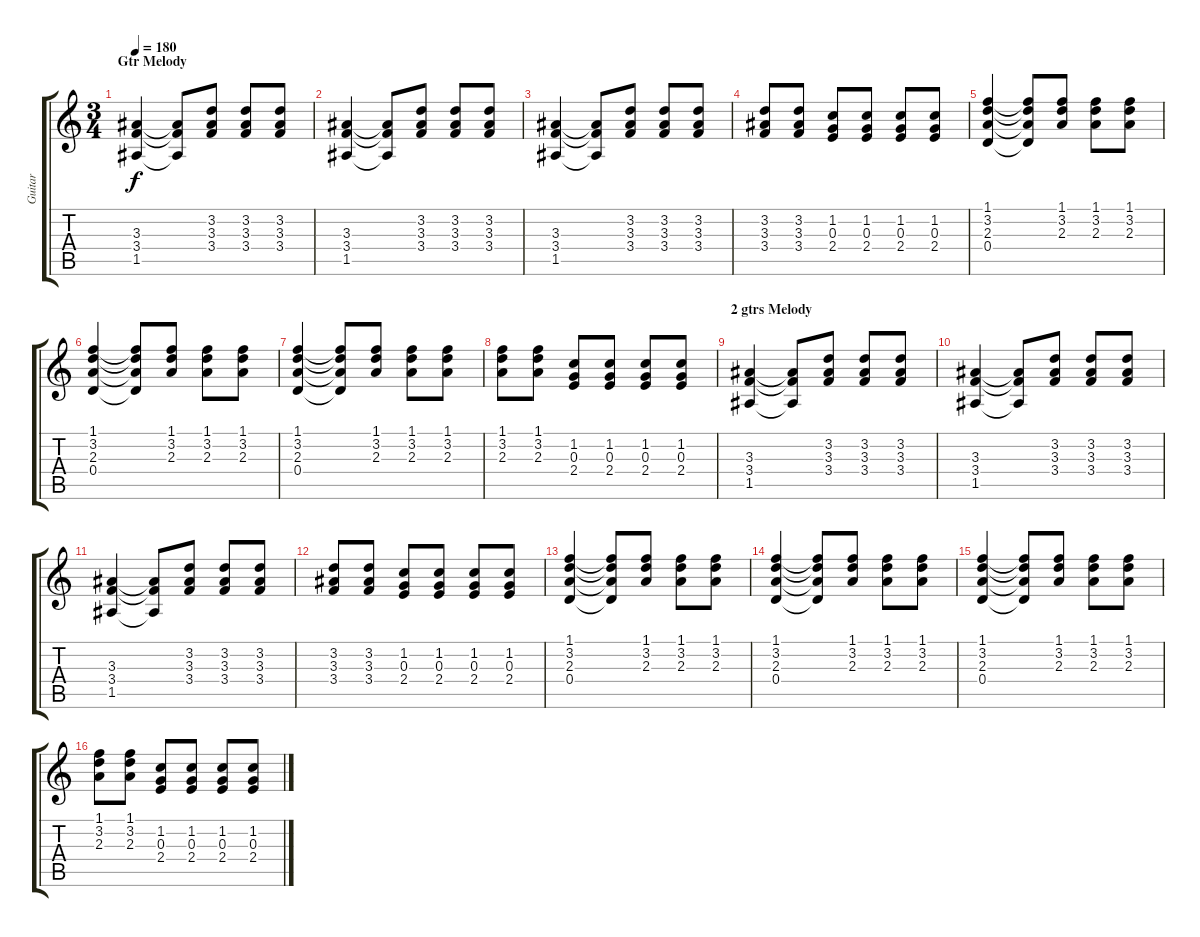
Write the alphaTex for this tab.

\track ("Guitar" "Guitar") {instrument acousticguitarnylon}
\staff {score tabs}
\tuning (E4 B3 G3 D3 A2 E2) {hide}
\ts (3 4)
\section ("" "Gtr Melody")
\tempo 180
\clef g2
\ks c
(3.3 3.4 1.5).4{dy f} (3.3{t} 3.4{t} 1.5{t}).8 (3.2 3.3 3.4).8 (3.2 3.3 3.4).8 (3.2 3.3 3.4).8 |
(3.3 3.4 1.5).4 (3.3{t} 3.4{t} 1.5{t}).8 (3.2 3.3 3.4).8 (3.2 3.3 3.4).8 (3.2 3.3 3.4).8 |
(3.3 3.4 1.5).4 (3.3{t} 3.4{t} 1.5{t}).8 (3.2 3.3 3.4).8 (3.2 3.3 3.4).8 (3.2 3.3 3.4).8 |
(3.2 3.3 3.4).8 (3.2 3.3 3.4).8 (1.2 0.3 2.4).8 (1.2 0.3 2.4).8 (1.2 0.3 2.4).8 (1.2 0.3 2.4).8 |
(1.1 3.2 2.3 0.4).4 (1.1{t} 3.2{t} 2.3{t} 0.4{t}).8 (1.1 3.2 2.3).8 (1.1 3.2 2.3).8 (1.1 3.2 2.3).8 |
(1.1 3.2 2.3 0.4).4 (1.1{t} 3.2{t} 2.3{t} 0.4{t}).8 (1.1 3.2 2.3).8 (1.1 3.2 2.3).8 (1.1 3.2 2.3).8 |
(1.1 3.2 2.3 0.4).4 (1.1{t} 3.2{t} 2.3{t} 0.4{t}).8 (1.1 3.2 2.3).8 (1.1 3.2 2.3).8 (1.1 3.2 2.3).8 |
(1.1 3.2 2.3).8 (1.1 3.2 2.3).8 (1.2 0.3 2.4).8 (1.2 0.3 2.4).8 (1.2 0.3 2.4).8 (1.2 0.3 2.4).8 |
\section ("" "2 gtrs Melody")
(3.3 3.4 1.5).4 (3.3{t} 3.4{t} 1.5{t}).8 (3.2 3.3 3.4).8 (3.2 3.3 3.4).8 (3.2 3.3 3.4).8 |
(3.3 3.4 1.5).4 (3.3{t} 3.4{t} 1.5{t}).8 (3.2 3.3 3.4).8 (3.2 3.3 3.4).8 (3.2 3.3 3.4).8 |
(3.3 3.4 1.5).4 (3.3{t} 3.4{t} 1.5{t}).8 (3.2 3.3 3.4).8 (3.2 3.3 3.4).8 (3.2 3.3 3.4).8 |
(3.2 3.3 3.4).8 (3.2 3.3 3.4).8 (1.2 0.3 2.4).8 (1.2 0.3 2.4).8 (1.2 0.3 2.4).8 (1.2 0.3 2.4).8 |
(1.1 3.2 2.3 0.4).4 (1.1{t} 3.2{t} 2.3{t} 0.4{t}).8 (1.1 3.2 2.3).8 (1.1 3.2 2.3).8 (1.1 3.2 2.3).8 |
(1.1 3.2 2.3 0.4).4 (1.1{t} 3.2{t} 2.3{t} 0.4{t}).8 (1.1 3.2 2.3).8 (1.1 3.2 2.3).8 (1.1 3.2 2.3).8 |
(1.1 3.2 2.3 0.4).4 (1.1{t} 3.2{t} 2.3{t} 0.4{t}).8 (1.1 3.2 2.3).8 (1.1 3.2 2.3).8 (1.1 3.2 2.3).8 |
(1.1 3.2 2.3).8 (1.1 3.2 2.3).8 (1.2 0.3 2.4).8 (1.2 0.3 2.4).8 (1.2 0.3 2.4).8 (1.2 0.3 2.4).8
